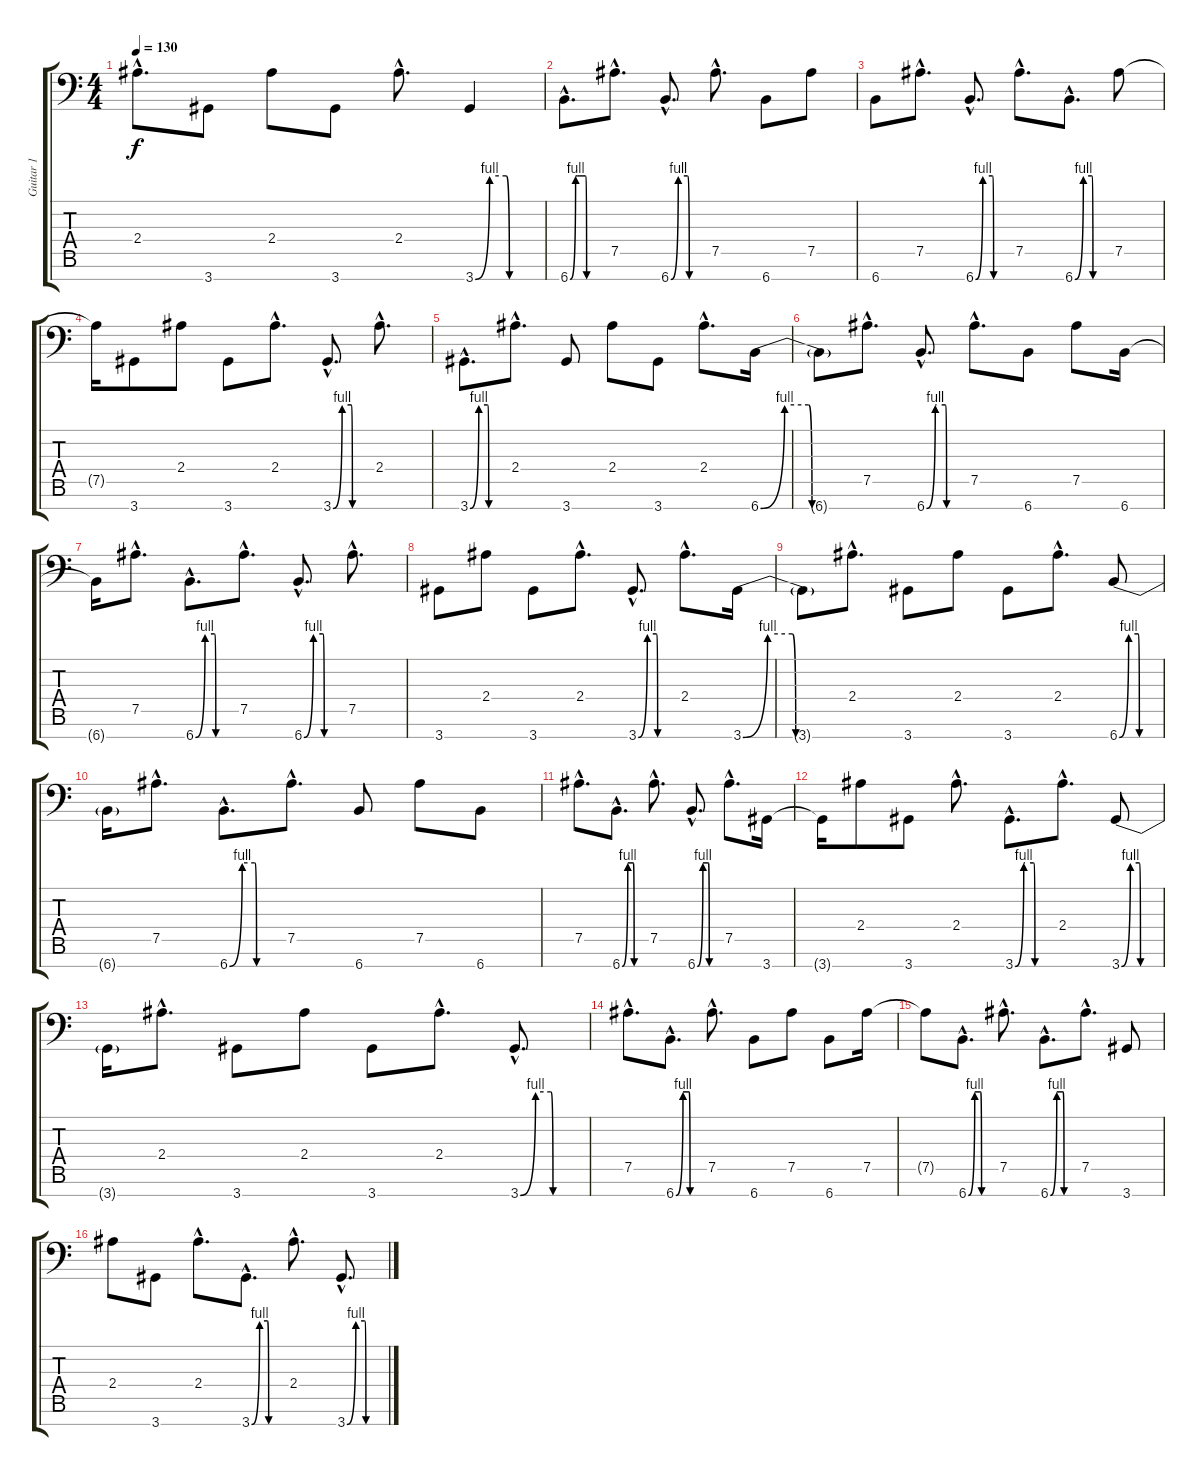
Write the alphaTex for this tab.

\track ("Guitar 1" "Guitar 1") {instrument overdrivenguitar}
\staff {score tabs}
\tuning (Bb3 Gb3 Db3 Ab2 Eb2 Bb1 F1) {hide}
\ts (4 4)
\tempo 130
\clef f4
\ks c
2.4{hac}.8{d dy f} 3.7.8 2.4.8 3.7.8 2.4{hac}.8{d} 3.7{be (custom 0 0 13 4 28 4 31 0 60 0)}.4 |
6.7{be (custom 0 0 9 4 12 4 16 4 21 4 25 4 27 0 30 0 36 0 41 0 44 0 60 0) hac}.8{d} 7.5{hac}.8{d} 6.7{be (custom 0 0 12 4 27 4 30 0 34 0 60 0) hac}.8{d} 7.5{hac}.8{d} 6.7.8 7.5.8 |
6.7.8 7.5{hac}.8{d} 6.7{be (custom 0 0 12 4 28 4 30 0 60 0) hac}.8{d} 7.5{hac}.8{d} 6.7{be (custom 0 0 14 4 28 4 30 0 60 0) hac}.8{d} 7.5.8 |
7.5{t}.16 3.7.8 2.4.8 3.7.8 2.4{hac}.8{d} 3.7{be (custom 0 0 14 4 28 4 30 0 60 0) hac}.8{d} 2.4{hac}.8{d} |
3.7{be (custom 0 0 14 4 28 4 30 0 60 0) hac}.8{d} 2.4{hac}.8{d} 3.7.8 2.4.8 3.7.8 2.4{hac}.8{d} 6.7{be (custom 0 0 14 4 28 4 30 0 60 0)}.16 |
6.7{t}.8 7.5{hac}.8{d} 6.7{be (custom 0 0 13 4 15 4 28 4 30 0 60 0) hac}.8{d} 7.5{hac}.8{d} 6.7.8 7.5.8 6.7.16 |
6.7{t}.16 7.5{hac}.8{d} 6.7{be (custom 0 0 14 4 28 4 30 0 60 0) hac}.8{d} 7.5{hac}.8{d} 6.7{be (custom 0 0 14 4 28 4 30 0 60 0) hac}.8{d} 7.5{hac}.8{d} |
3.7.8 2.4.8 3.7.8 2.4{hac}.8{d} 3.7{be (custom 0 0 14 4 28 4 30 0 60 0) hac}.8{d} 2.4{hac}.8{d} 3.7{be (custom 0 0 14 4 28 4 30 0 60 0)}.16 |
3.7{t}.8 2.4{hac}.8{d} 3.7.8 2.4.8 3.7.8 2.4{hac}.8{d} 6.7{be (custom 0 0 14 4 28 4 30 0 60 0)}.8 |
6.7{t}.16 7.5{hac}.8{d} 6.7{be (custom 0 0 14 4 28 4 30 0 60 0) hac}.8{d} 7.5{hac}.8{d} 6.7.8 7.5.8 6.7.8 |
7.5{hac}.8{d} 6.7{be (custom 0 0 14 4 28 4 30 0 60 0) hac}.8{d} 7.5{hac}.8{d} 6.7{be (custom 0 0 14 4 28 4 30 0 60 0) hac}.8{d} 7.5{hac}.8{d} 3.7.16 |
3.7{t}.16 2.4.8 3.7.8 2.4{hac}.8{d} 3.7{be (custom 0 0 13 4 15 4 28 4 30 0 60 0) hac}.8{d} 2.4{hac}.8{d} 3.7{be (custom 0 0 14 4 28 4 30 0 60 0)}.8 |
3.7{t}.16 2.4{hac}.8{d} 3.7.8 2.4.8 3.7.8 2.4{hac}.8{d} 3.7{be (custom 0 0 14 4 28 4 30 0 60 0) hac}.8{d} |
7.5{hac}.8{d} 6.7{be (custom 0 0 15 4 28 4 30 0 58 0 60 0) hac}.8{d} 7.5{hac}.8{d} 6.7.8 7.5.8 6.7.8 7.5.16 |
7.5{t}.8 6.7{be (custom 0 0 14 4 27 4 29 0 60 0) hac}.8{d} 7.5{hac}.8{d} 6.7{be (custom 0 0 14 4 28 4 30 0 60 0) hac}.8{d} 7.5{hac}.8{d} 3.7.8 |
2.4.8 3.7.8 2.4{hac}.8{d} 3.7{be (custom 0 0 14 4 28 4 30 0 58 0 60 0) hac}.8{d} 2.4{hac}.8{d} 3.7{be (custom 0 0 14 4 28 4 30 0 60 0) hac}.8{d}
